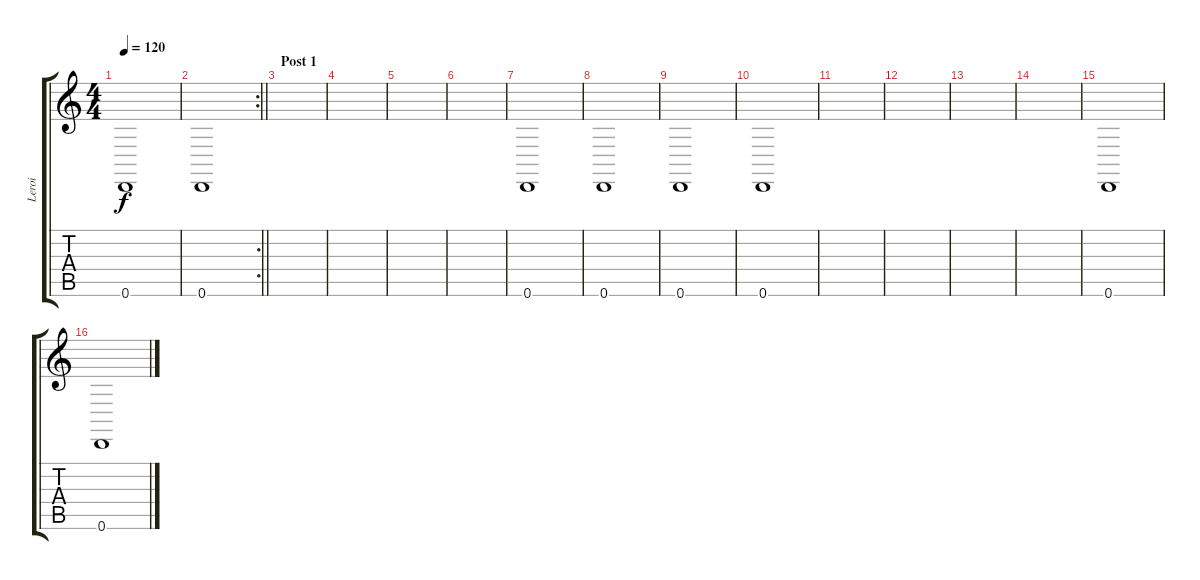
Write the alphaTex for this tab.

\track ("Leroi" "Leroi") {instrument baritonesax}
\staff {score tabs}
\tuning (E4 B3 G3 D3 A2 D2) {hide}
\ts (4 4)
\tempo 120
\clef g2
\ks c
0.6.1{dy f} |
\rc 2
\barLineRight lightlight
0.6.1 |
\section ("" "Post 1")
|
|
|
|
0.6.1 |
0.6.1 |
0.6.1 |
0.6.1 |
|
|
|
|
0.6.1 |
0.6.1
